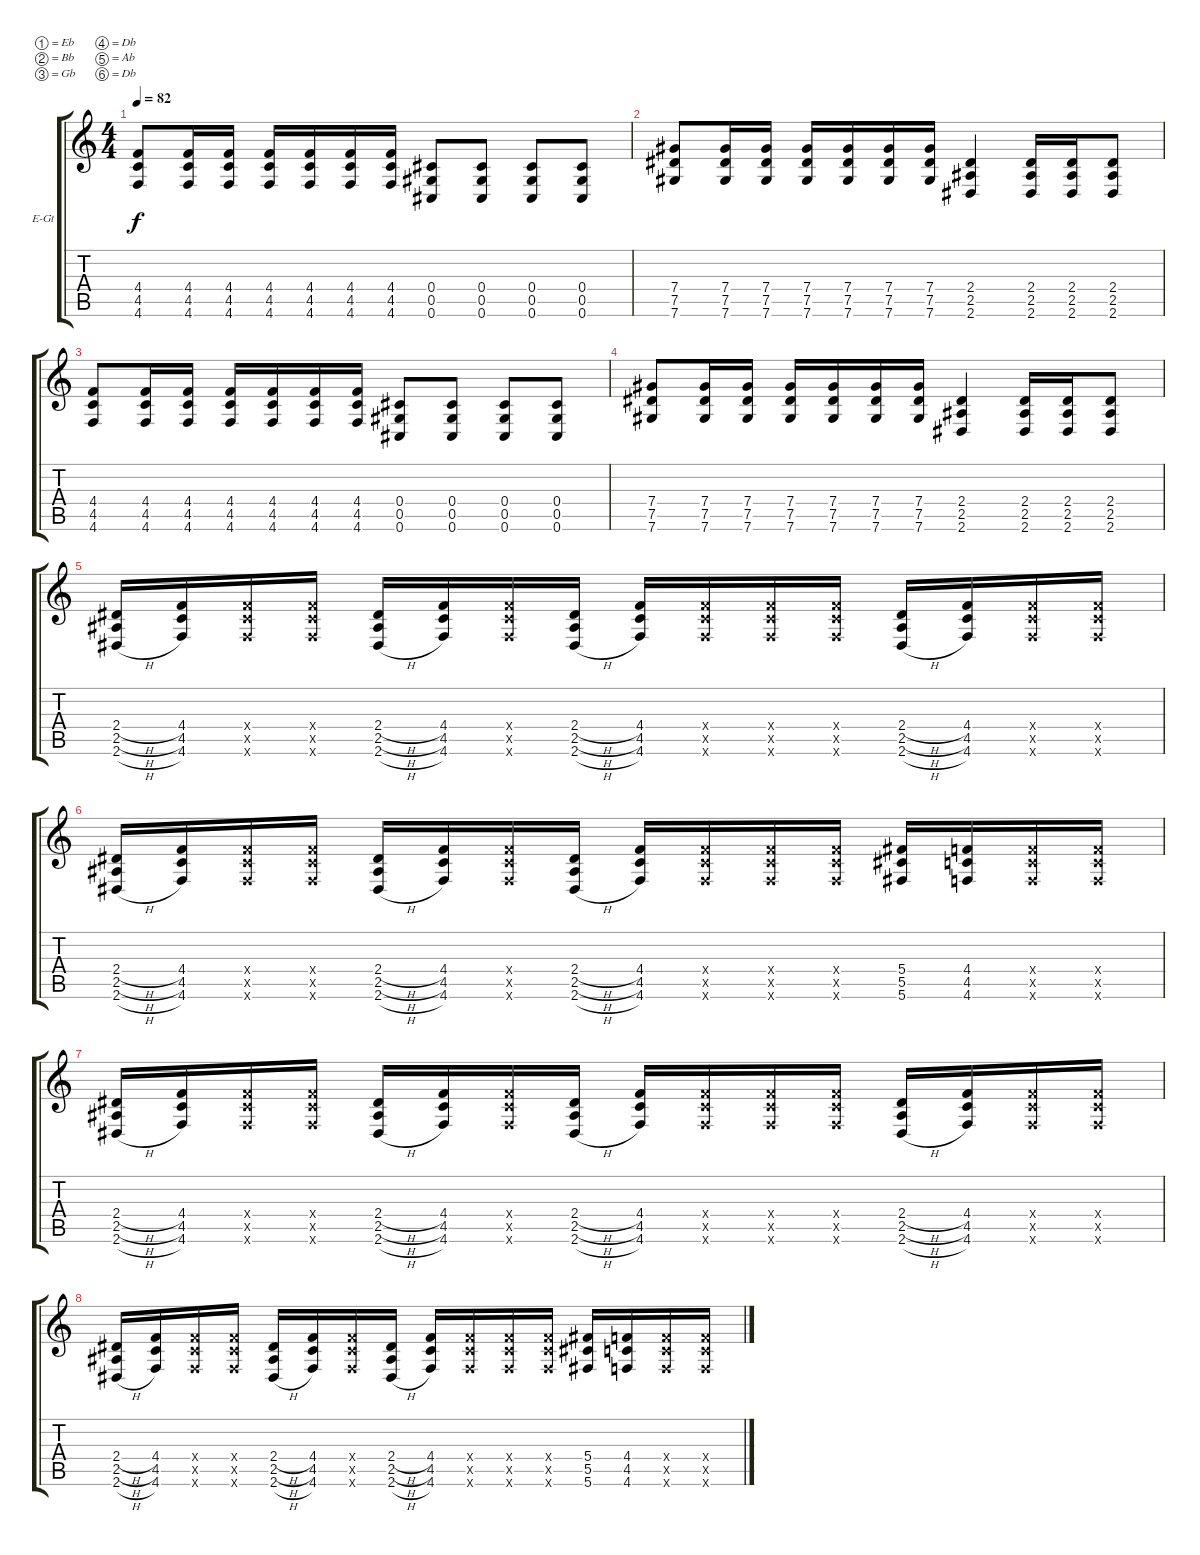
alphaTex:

\bracketExtendMode groupsimilarinstruments
\firstSystemTrackNameOrientation horizontal
\otherSystemsTrackNameOrientation horizontal
\track ("Rhythm Guitar" "E-Gt") {instrument distortionguitar}
\staff {score tabs}
\tuning (Eb4 Bb3 Gb3 Db3 Ab2 Db2)
\ts (4 4)
\tempo 82
\clef g2
\ks c
(4.4 4.5 4.6).8{dy f} (4.4 4.5 4.6).16 (4.4 4.5 4.6).16 (4.4 4.5 4.6).16 (4.4 4.5 4.6).16 (4.4 4.5 4.6).16 (4.4 4.5 4.6).16 (0.4 0.5 0.6).8 (0.4 0.5 0.6).8 (0.4 0.5 0.6).8 (0.4 0.5 0.6).8 |
(7.4 7.5 7.6).8 (7.4 7.5 7.6).16 (7.4 7.5 7.6).16 (7.4 7.5 7.6).16 (7.4 7.5 7.6).16 (7.4 7.5 7.6).16 (7.4 7.5 7.6).16 (2.4 2.5 2.6).4 (2.4 2.5 2.6).16 (2.4 2.5 2.6).16 (2.4 2.5 2.6).8 |
(4.4 4.5 4.6).8 (4.4 4.5 4.6).16 (4.4 4.5 4.6).16 (4.4 4.5 4.6).16 (4.4 4.5 4.6).16 (4.4 4.5 4.6).16 (4.4 4.5 4.6).16 (0.4 0.5 0.6).8 (0.4 0.5 0.6).8 (0.4 0.5 0.6).8 (0.4 0.5 0.6).8 |
(7.4 7.5 7.6).8 (7.4 7.5 7.6).16 (7.4 7.5 7.6).16 (7.4 7.5 7.6).16 (7.4 7.5 7.6).16 (7.4 7.5 7.6).16 (7.4 7.5 7.6).16 (2.4 2.5 2.6).4 (2.4 2.5 2.6).16 (2.4 2.5 2.6).16 (2.4 2.5 2.6).8 |
(2.4{h} 2.5{h} 2.6{h}).16 (4.4 4.5 4.6).16 (4.4{x} 4.5{x} 4.6{x}).16 (4.4{x} 4.5{x} 4.6{x}).16 (2.4{h} 2.5{h} 2.6{h}).16 (4.4 4.5 4.6).16 (4.4{x} 4.5{x} 4.6{x}).16 (2.4{h} 2.5{h} 2.6{h}).16 (4.4 4.5 4.6).16 (4.4{x} 4.5{x} 4.6{x}).16 (4.4{x} 4.5{x} 4.6{x}).16 (4.4{x} 4.5{x} 4.6{x}).16 (2.4{h} 2.5{h} 2.6{h}).16 (4.4 4.5 4.6).16 (4.4{x} 4.5{x} 4.6{x}).16 (4.4{x} 4.5{x} 4.6{x}).16 |
(2.4{h} 2.5{h} 2.6{h}).16 (4.4 4.5 4.6).16 (4.4{x} 4.5{x} 4.6{x}).16 (4.4{x} 4.5{x} 4.6{x}).16 (2.4{h} 2.5{h} 2.6{h}).16 (4.4 4.5 4.6).16 (4.4{x} 4.5{x} 4.6{x}).16 (2.4{h} 2.5{h} 2.6{h}).16 (4.4 4.5 4.6).16 (4.4{x} 4.5{x} 4.6{x}).16 (4.4{x} 4.5{x} 4.6{x}).16 (4.4{x} 4.5{x} 4.6{x}).16 (5.4 5.5 5.6).16 (4.4 4.5 4.6).16 (4.4{x} 4.5{x} 4.6{x}).16 (4.4{x} 4.5{x} 4.6{x}).16 |
(2.4{h} 2.5{h} 2.6{h}).16 (4.4 4.5 4.6).16 (4.4{x} 4.5{x} 4.6{x}).16 (4.4{x} 4.5{x} 4.6{x}).16 (2.4{h} 2.5{h} 2.6{h}).16 (4.4 4.5 4.6).16 (4.4{x} 4.5{x} 4.6{x}).16 (2.4{h} 2.5{h} 2.6{h}).16 (4.4 4.5 4.6).16 (4.4{x} 4.5{x} 4.6{x}).16 (4.4{x} 4.5{x} 4.6{x}).16 (4.4{x} 4.5{x} 4.6{x}).16 (2.4{h} 2.5{h} 2.6{h}).16 (4.4 4.5 4.6).16 (4.4{x} 4.5{x} 4.6{x}).16 (4.4{x} 4.5{x} 4.6{x}).16 |
(2.4{h} 2.5{h} 2.6{h}).16 (4.4 4.5 4.6).16 (4.4{x} 4.5{x} 4.6{x}).16 (4.4{x} 4.5{x} 4.6{x}).16 (2.4{h} 2.5{h} 2.6{h}).16 (4.4 4.5 4.6).16 (4.4{x} 4.5{x} 4.6{x}).16 (2.4{h} 2.5{h} 2.6{h}).16 (4.4 4.5 4.6).16 (4.4{x} 4.5{x} 4.6{x}).16 (4.4{x} 4.5{x} 4.6{x}).16 (4.4{x} 4.5{x} 4.6{x}).16 (5.4 5.5 5.6).16 (4.4 4.5 4.6).16 (4.4{x} 4.5{x} 4.6{x}).16 (4.4{x} 4.5{x} 4.6{x}).16
